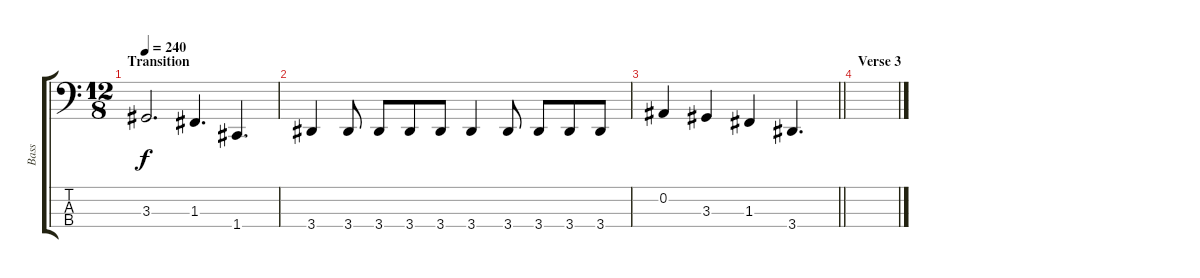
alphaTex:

\track ("Bass" "Bass") {instrument electricbassfinger}
\staff {score tabs}
\tuning (Eb2 Bb1 F1 C1) {hide}
\ts (12 8)
\section ("" "Transition")
\tempo 240
\clef f4
\ks c
3.3.2{d dy f} 1.3.4{d} 1.4.4{d} |
3.4.4 3.4.8 3.4.8 3.4.8 3.4.8 3.4.4 3.4.8 3.4.8 3.4.8 3.4.8 |
\barLineRight lightlight
0.2.4 3.3.4 1.3.4 3.4.4{d} |
\section ("" "Verse 3")
